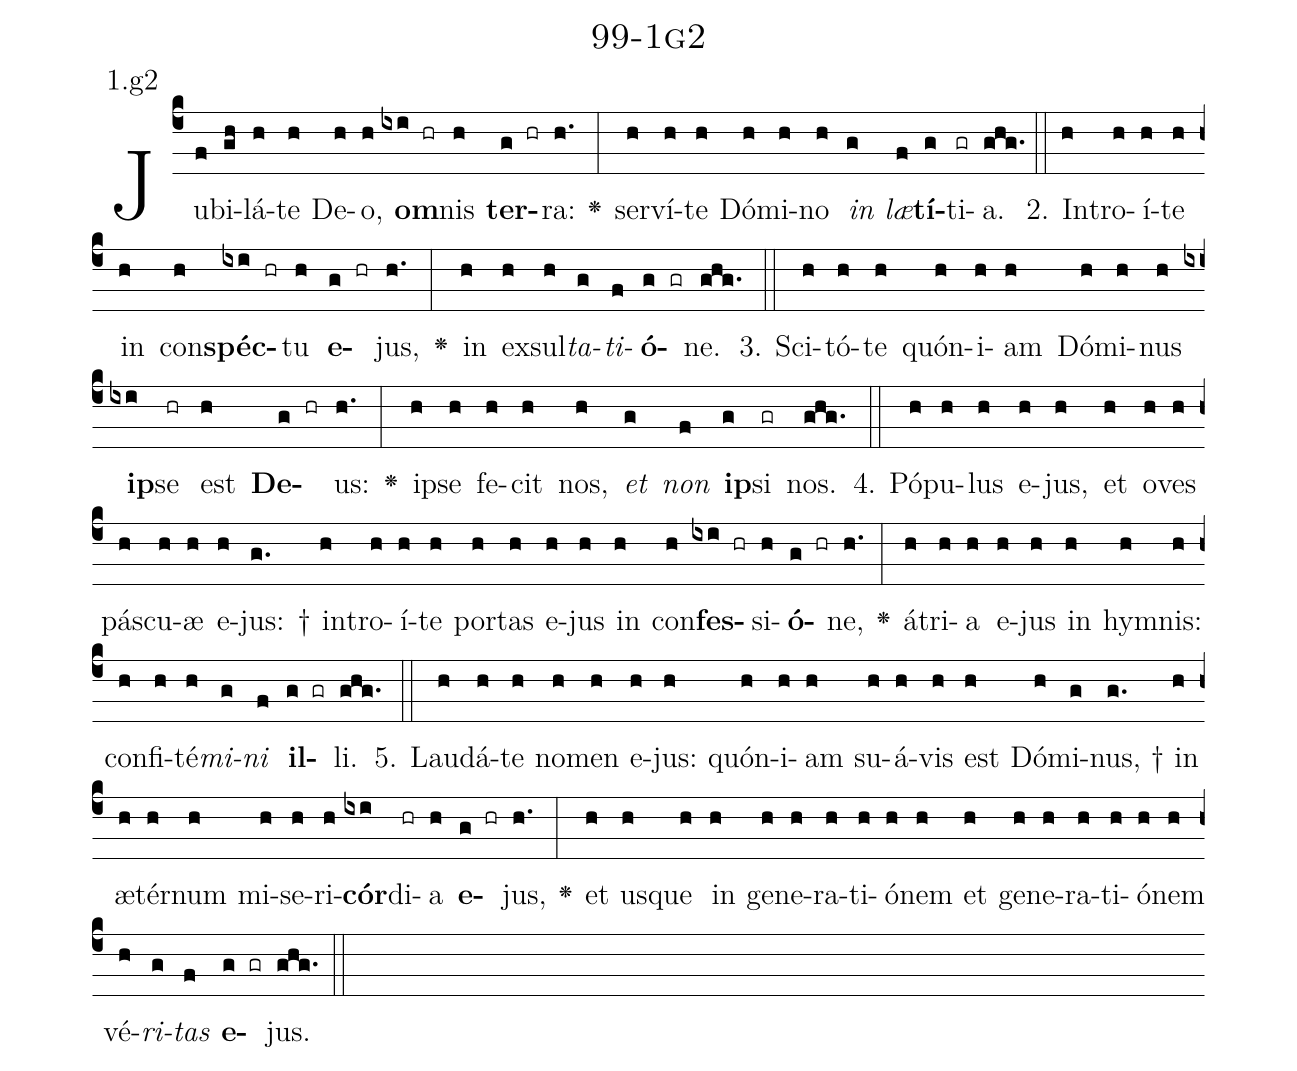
name: 99-1g2;
annotation: 1.g2;
%%
(c4)Ju(f)bi(gh)lá(h)te(h) De(h)o,(h) <b>om</b>(ixi hr)nis(h) <b>ter</b>(g hr)ra:(h.) <v>\greheightstar</v>(:) ser(h)ví(h)te(h) Dó(h)mi(h)no(h) <i>in</i>(g) <i>læ</i>(f)<b>tí</b>(g)ti(gr)a.(ghg.) (::)
2. In(h)tro(h)í(h)te(h) in(h) con(h)<b>spéc</b>(ixi hr)tu(h) <b>e</b>(g hr)jus,(h.) <v>\greheightstar</v>(:) in(h) ex(h)sul(h)<i>ta</i>(g)<i>ti</i>(f)<b>ó</b>(g gr)ne.(ghg.) (::)
3. Sci(h)tó(h)te(h) quón(h)i(h)am(h) Dó(h)mi(h)nus(h) <b>ip</b>(ixi)se(hr) est(h) <b>De</b>(g hr)us:(h.) <v>\greheightstar</v>(:) ip(h)se(h) fe(h)cit(h) nos,(h) <i>et</i>(g) <i>non</i>(f) <b>ip</b>(g)si(gr) nos.(ghg.) (::)
4. Pó(h)pu(h)lus(h) e(h)jus,(h) et(h) o(h)ves(h) pás(h)cu(h)æ(h) e(h)jus: †(g.) in(h)tro(h)í(h)te(h) por(h)tas(h) e(h)jus(h) in(h) con(h)<b>fes</b>(ixi hr)si(h)<b>ó</b>(g hr)ne,(h.) <v>\greheightstar</v>(:) á(h)tri(h)a(h) e(h)jus(h) in(h) hym(h)nis:(h) con(h)fi(h)té(h)<i>mi</i>(g)<i>ni</i>(f) <b>il</b>(g gr)li.(ghg.) (::)
5. Lau(h)dá(h)te(h) no(h)men(h) e(h)jus:(h) quón(h)i(h)am(h) su(h)á(h)vis(h) est(h) Dó(h)mi(g)nus, †(g.) in(h) æ(h)tér(h)num(h) mi(h)se(h)ri(h)<b>cór</b>(ixi)di(hr)a(h) <b>e</b>(g hr)jus,(h.) <v>\greheightstar</v>(:) et(h) us(h)que(h) in(h) ge(h)ne(h)ra(h)ti(h)ó(h)nem(h) et(h) ge(h)ne(h)ra(h)ti(h)ó(h)nem(h) vé(h)<i>ri</i>(g)<i>tas</i>(f) <b>e</b>(g gr)jus.(ghg.) (::)
